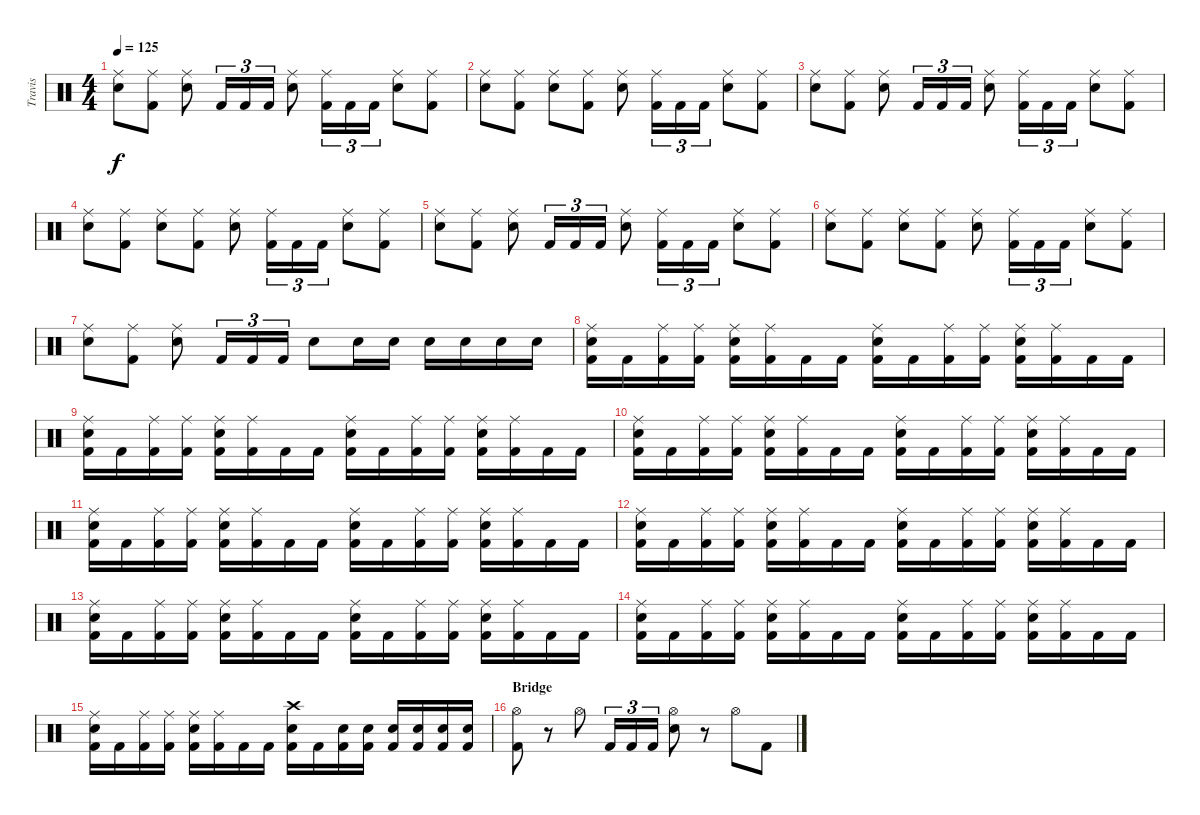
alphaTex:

\track ("Travis" "Travis") {instrument percussion}
\staff {score}
\articulation defaults
\ts (4 4)
\tempo 125
\clef neutral
\ks c
("Ride (middle)" "Snare (hit) 2").8{dy f} ("Ride (middle)" "Kick (hit) 2").8 ("Ride (middle)" "Snare (hit) 2").8 "Kick (hit) 2".16{tu (3 2)} "Kick (hit) 2".16{tu (3 2)} "Kick (hit) 2".16{tu (3 2)} ("Ride (middle)" "Snare (hit) 2").8 ("Ride (middle)" "Kick (hit) 2").16{tu (3 2)} "Kick (hit) 2".16{tu (3 2)} "Kick (hit) 2".16{tu (3 2)} ("Ride (middle)" "Snare (hit) 2").8 ("Ride (middle)" "Kick (hit) 2").8 |
("Ride (middle)" "Snare (hit) 2").8 ("Ride (middle)" "Kick (hit) 2").8 ("Ride (middle)" "Snare (hit) 2").8 ("Ride (middle)" "Kick (hit) 2").8 ("Ride (middle)" "Snare (hit) 2").8 ("Ride (middle)" "Kick (hit) 2").16{tu (3 2)} "Kick (hit) 2".16{tu (3 2)} "Kick (hit) 2".16{tu (3 2)} ("Ride (middle)" "Snare (hit) 2").8 ("Ride (middle)" "Kick (hit) 2").8 |
("Ride (middle)" "Snare (hit) 2").8 ("Ride (middle)" "Kick (hit) 2").8 ("Ride (middle)" "Snare (hit) 2").8 "Kick (hit) 2".16{tu (3 2)} "Kick (hit) 2".16{tu (3 2)} "Kick (hit) 2".16{tu (3 2)} ("Ride (middle)" "Snare (hit) 2").8 ("Ride (middle)" "Kick (hit) 2").16{tu (3 2)} "Kick (hit) 2".16{tu (3 2)} "Kick (hit) 2".16{tu (3 2)} ("Ride (middle)" "Snare (hit) 2").8 ("Ride (middle)" "Kick (hit) 2").8 |
("Ride (middle)" "Snare (hit) 2").8 ("Ride (middle)" "Kick (hit) 2").8 ("Ride (middle)" "Snare (hit) 2").8 ("Ride (middle)" "Kick (hit) 2").8 ("Ride (middle)" "Snare (hit) 2").8 ("Ride (middle)" "Kick (hit) 2").16{tu (3 2)} "Kick (hit) 2".16{tu (3 2)} "Kick (hit) 2".16{tu (3 2)} ("Ride (middle)" "Snare (hit) 2").8 ("Ride (middle)" "Kick (hit) 2").8 |
("Ride (middle)" "Snare (hit) 2").8 ("Ride (middle)" "Kick (hit) 2").8 ("Ride (middle)" "Snare (hit) 2").8 "Kick (hit) 2".16{tu (3 2)} "Kick (hit) 2".16{tu (3 2)} "Kick (hit) 2".16{tu (3 2)} ("Ride (middle)" "Snare (hit) 2").8 ("Ride (middle)" "Kick (hit) 2").16{tu (3 2)} "Kick (hit) 2".16{tu (3 2)} "Kick (hit) 2".16{tu (3 2)} ("Ride (middle)" "Snare (hit) 2").8 ("Ride (middle)" "Kick (hit) 2").8 |
("Ride (middle)" "Snare (hit) 2").8 ("Ride (middle)" "Kick (hit) 2").8 ("Ride (middle)" "Snare (hit) 2").8 ("Ride (middle)" "Kick (hit) 2").8 ("Ride (middle)" "Snare (hit) 2").8 ("Ride (middle)" "Kick (hit) 2").16{tu (3 2)} "Kick (hit) 2".16{tu (3 2)} "Kick (hit) 2".16{tu (3 2)} ("Ride (middle)" "Snare (hit) 2").8 ("Ride (middle)" "Kick (hit) 2").8 |
("Ride (middle)" "Snare (hit) 2").8 ("Ride (middle)" "Kick (hit) 2").8 ("Ride (middle)" "Snare (hit) 2").8 "Kick (hit) 2".16{tu (3 2)} "Kick (hit) 2".16{tu (3 2)} "Kick (hit) 2".16{tu (3 2)} "Snare (hit) 2".8 "Snare (hit) 2".16 "Snare (hit) 2".16 "Snare (hit) 2".16 "Snare (hit) 2".16 "Snare (hit) 2".16 "Snare (hit) 2".16 |
("Ride (middle)" "Snare (hit) 2" "Kick (hit) 2").16 "Kick (hit) 2".16 ("Ride (middle)" "Kick (hit) 2").16 ("Ride (middle)" "Kick (hit) 2").16 ("Ride (middle)" "Snare (hit) 2" "Kick (hit) 2").16 ("Ride (middle)" "Kick (hit) 2").16 "Kick (hit) 2".16 "Kick (hit) 2".16 ("Ride (middle)" "Snare (hit) 2" "Kick (hit) 2").16 "Kick (hit) 2".16 ("Ride (middle)" "Kick (hit) 2").16 ("Ride (middle)" "Kick (hit) 2").16 ("Ride (middle)" "Snare (hit) 2" "Kick (hit) 2").16 ("Ride (middle)" "Kick (hit) 2").16 "Kick (hit) 2".16 "Kick (hit) 2".16 |
("Ride (middle)" "Snare (hit) 2" "Kick (hit) 2").16 "Kick (hit) 2".16 ("Ride (middle)" "Kick (hit) 2").16 ("Ride (middle)" "Kick (hit) 2").16 ("Ride (middle)" "Snare (hit) 2" "Kick (hit) 2").16 ("Ride (middle)" "Kick (hit) 2").16 "Kick (hit) 2".16 "Kick (hit) 2".16 ("Ride (middle)" "Snare (hit) 2" "Kick (hit) 2").16 "Kick (hit) 2".16 ("Ride (middle)" "Kick (hit) 2").16 ("Ride (middle)" "Kick (hit) 2").16 ("Ride (middle)" "Snare (hit) 2" "Kick (hit) 2").16 ("Ride (middle)" "Kick (hit) 2").16 "Kick (hit) 2".16 "Kick (hit) 2".16 |
("Ride (middle)" "Snare (hit) 2" "Kick (hit) 2").16 "Kick (hit) 2".16 ("Ride (middle)" "Kick (hit) 2").16 ("Ride (middle)" "Kick (hit) 2").16 ("Ride (middle)" "Snare (hit) 2" "Kick (hit) 2").16 ("Ride (middle)" "Kick (hit) 2").16 "Kick (hit) 2".16 "Kick (hit) 2".16 ("Ride (middle)" "Snare (hit) 2" "Kick (hit) 2").16 "Kick (hit) 2".16 ("Ride (middle)" "Kick (hit) 2").16 ("Ride (middle)" "Kick (hit) 2").16 ("Ride (middle)" "Snare (hit) 2" "Kick (hit) 2").16 ("Ride (middle)" "Kick (hit) 2").16 "Kick (hit) 2".16 "Kick (hit) 2".16 |
("Ride (middle)" "Snare (hit) 2" "Kick (hit) 2").16 "Kick (hit) 2".16 ("Ride (middle)" "Kick (hit) 2").16 ("Ride (middle)" "Kick (hit) 2").16 ("Ride (middle)" "Snare (hit) 2" "Kick (hit) 2").16 ("Ride (middle)" "Kick (hit) 2").16 "Kick (hit) 2".16 "Kick (hit) 2".16 ("Ride (middle)" "Snare (hit) 2" "Kick (hit) 2").16 "Kick (hit) 2".16 ("Ride (middle)" "Kick (hit) 2").16 ("Ride (middle)" "Kick (hit) 2").16 ("Ride (middle)" "Snare (hit) 2" "Kick (hit) 2").16 ("Ride (middle)" "Kick (hit) 2").16 "Kick (hit) 2".16 "Kick (hit) 2".16 |
("Ride (middle)" "Snare (hit) 2" "Kick (hit) 2").16 "Kick (hit) 2".16 ("Ride (middle)" "Kick (hit) 2").16 ("Ride (middle)" "Kick (hit) 2").16 ("Ride (middle)" "Snare (hit) 2" "Kick (hit) 2").16 ("Ride (middle)" "Kick (hit) 2").16 "Kick (hit) 2".16 "Kick (hit) 2".16 ("Ride (middle)" "Snare (hit) 2" "Kick (hit) 2").16 "Kick (hit) 2".16 ("Ride (middle)" "Kick (hit) 2").16 ("Ride (middle)" "Kick (hit) 2").16 ("Ride (middle)" "Snare (hit) 2" "Kick (hit) 2").16 ("Ride (middle)" "Kick (hit) 2").16 "Kick (hit) 2".16 "Kick (hit) 2".16 |
("Ride (middle)" "Snare (hit) 2" "Kick (hit) 2").16 "Kick (hit) 2".16 ("Ride (middle)" "Kick (hit) 2").16 ("Ride (middle)" "Kick (hit) 2").16 ("Ride (middle)" "Snare (hit) 2" "Kick (hit) 2").16 ("Ride (middle)" "Kick (hit) 2").16 "Kick (hit) 2".16 "Kick (hit) 2".16 ("Ride (middle)" "Snare (hit) 2" "Kick (hit) 2").16 "Kick (hit) 2".16 ("Ride (middle)" "Kick (hit) 2").16 ("Ride (middle)" "Kick (hit) 2").16 ("Ride (middle)" "Snare (hit) 2" "Kick (hit) 2").16 ("Ride (middle)" "Kick (hit) 2").16 "Kick (hit) 2".16 "Kick (hit) 2".16 |
("Ride (middle)" "Snare (hit) 2" "Kick (hit) 2").16 "Kick (hit) 2".16 ("Ride (middle)" "Kick (hit) 2").16 ("Ride (middle)" "Kick (hit) 2").16 ("Ride (middle)" "Snare (hit) 2" "Kick (hit) 2").16 ("Ride (middle)" "Kick (hit) 2").16 "Kick (hit) 2".16 "Kick (hit) 2".16 ("Ride (middle)" "Snare (hit) 2" "Kick (hit) 2").16 "Kick (hit) 2".16 ("Ride (middle)" "Kick (hit) 2").16 ("Ride (middle)" "Kick (hit) 2").16 ("Ride (middle)" "Snare (hit) 2" "Kick (hit) 2").16 ("Ride (middle)" "Kick (hit) 2").16 "Kick (hit) 2".16 "Kick (hit) 2".16 |
("Ride (middle)" "Snare (hit) 2" "Kick (hit) 2").16 "Kick (hit) 2".16 ("Ride (middle)" "Kick (hit) 2").16 ("Ride (middle)" "Kick (hit) 2").16 ("Ride (middle)" "Snare (hit) 2" "Kick (hit) 2").16 ("Ride (middle)" "Kick (hit) 2").16 "Kick (hit) 2".16 "Kick (hit) 2".16 ("Crash high (hit)" "Snare (hit) 2" "Kick (hit) 2").16 "Kick (hit) 2".16 ("Snare (hit) 2" "Kick (hit) 2").16 ("Snare (hit) 2" "Kick (hit) 2").16 ("Snare (hit) 2" "Kick (hit) 2").16 ("Snare (hit) 2" "Kick (hit) 2").16 ("Snare (hit) 2" "Kick (hit) 2").16 ("Snare (hit) 2" "Kick (hit) 2").16 |
\section ("" "Bridge")
("Hi-Hat (open)" "Kick (hit) 2").8 r.8 "Hi-Hat (open)".8 "Kick (hit) 2".16{tu (3 2)} "Kick (hit) 2".16{tu (3 2)} "Kick (hit) 2".16{tu (3 2)} ("Hi-Hat (open)" "Snare (hit) 2").8 r.8 "Hi-Hat (open)".8 "Kick (hit) 2".8
